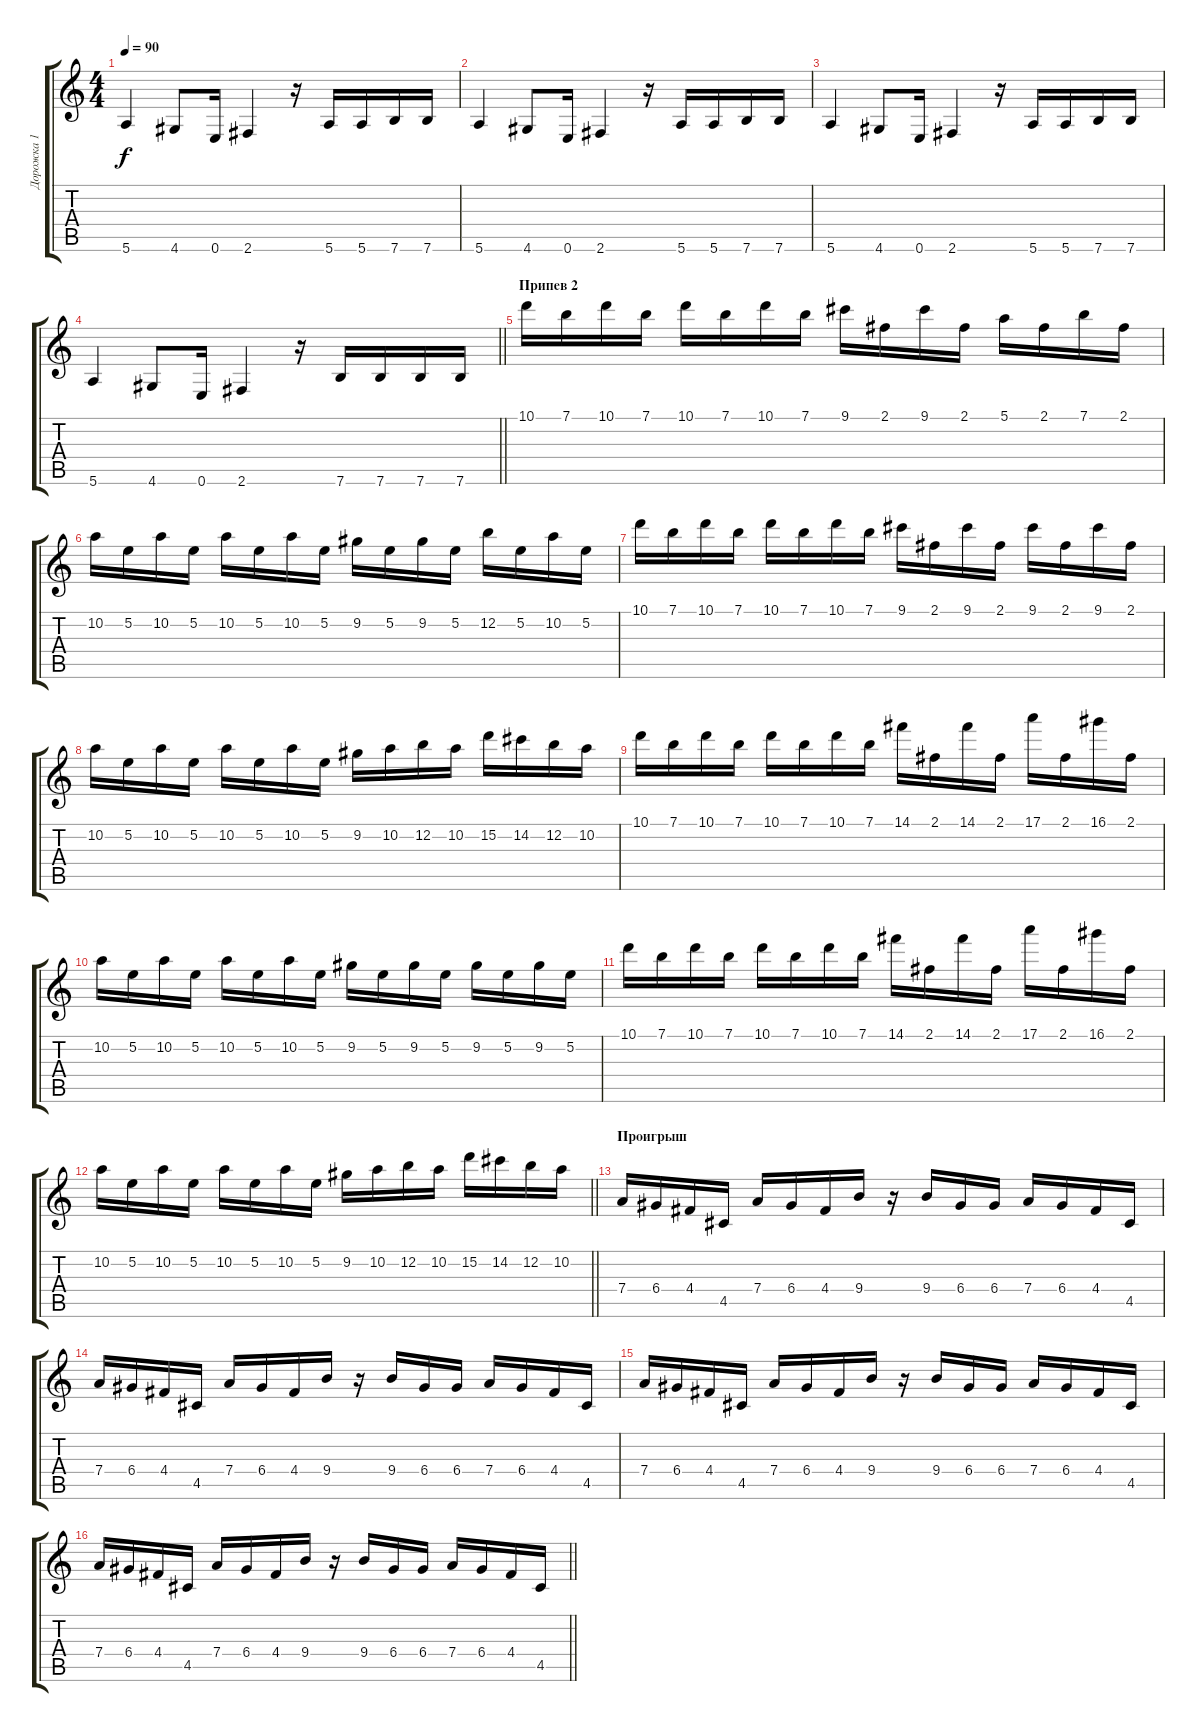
\track ("Дорожка 1" "Дорожка 1") {instrument distortionguitar}
\staff {score tabs}
\tuning (E4 B3 G3 D3 A2 E2) {hide}
\ts (4 4)
\tempo 90
\clef g2
\ks c
5.6.4{dy f} 4.6.8 0.6.16 2.6.4 r.16 5.6.16 5.6.16 7.6.16 7.6.16 |
5.6.4 4.6.8 0.6.16 2.6.4 r.16 5.6.16 5.6.16 7.6.16 7.6.16 |
5.6.4 4.6.8 0.6.16 2.6.4 r.16 5.6.16 5.6.16 7.6.16 7.6.16 |
\barLineRight lightlight
5.6.4 4.6.8 0.6.16 2.6.4 r.16 7.6.16 7.6.16 7.6.16 7.6.16 |
\section ("" "Припев 2")
10.1.16 7.1.16 10.1.16 7.1.16 10.1.16 7.1.16 10.1.16 7.1.16 9.1.16 2.1.16 9.1.16 2.1.16 5.1.16 2.1.16 7.1.16 2.1.16 |
10.2.16 5.2.16 10.2.16 5.2.16 10.2.16 5.2.16 10.2.16 5.2.16 9.2.16 5.2.16 9.2.16 5.2.16 12.2.16 5.2.16 10.2.16 5.2.16 |
10.1.16 7.1.16 10.1.16 7.1.16 10.1.16 7.1.16 10.1.16 7.1.16 9.1.16 2.1.16 9.1.16 2.1.16 9.1.16 2.1.16 9.1.16 2.1.16 |
10.2.16 5.2.16 10.2.16 5.2.16 10.2.16 5.2.16 10.2.16 5.2.16 9.2.16 10.2.16 12.2.16 10.2.16 15.2.16 14.2.16 12.2.16 10.2.16 |
10.1.16 7.1.16 10.1.16 7.1.16 10.1.16 7.1.16 10.1.16 7.1.16 14.1.16 2.1.16 14.1.16 2.1.16 17.1.16 2.1.16 16.1.16 2.1.16 |
10.2.16 5.2.16 10.2.16 5.2.16 10.2.16 5.2.16 10.2.16 5.2.16 9.2.16 5.2.16 9.2.16 5.2.16 9.2.16 5.2.16 9.2.16 5.2.16 |
10.1.16 7.1.16 10.1.16 7.1.16 10.1.16 7.1.16 10.1.16 7.1.16 14.1.16 2.1.16 14.1.16 2.1.16 17.1.16 2.1.16 16.1.16 2.1.16 |
\barLineRight lightlight
10.2.16 5.2.16 10.2.16 5.2.16 10.2.16 5.2.16 10.2.16 5.2.16 9.2.16 10.2.16 12.2.16 10.2.16 15.2.16 14.2.16 12.2.16 10.2.16 |
\section ("" "Проигрыш")
7.4.16 6.4.16 4.4.16 4.5.16 7.4.16 6.4.16 4.4.16 9.4.16 r.16 9.4.16 6.4.16 6.4.16 7.4.16 6.4.16 4.4.16 4.5.16 |
7.4.16 6.4.16 4.4.16 4.5.16 7.4.16 6.4.16 4.4.16 9.4.16 r.16 9.4.16 6.4.16 6.4.16 7.4.16 6.4.16 4.4.16 4.5.16 |
7.4.16 6.4.16 4.4.16 4.5.16 7.4.16 6.4.16 4.4.16 9.4.16 r.16 9.4.16 6.4.16 6.4.16 7.4.16 6.4.16 4.4.16 4.5.16 |
\barLineRight lightlight
7.4.16 6.4.16 4.4.16 4.5.16 7.4.16 6.4.16 4.4.16 9.4.16 r.16 9.4.16 6.4.16 6.4.16 7.4.16 6.4.16 4.4.16 4.5.16
